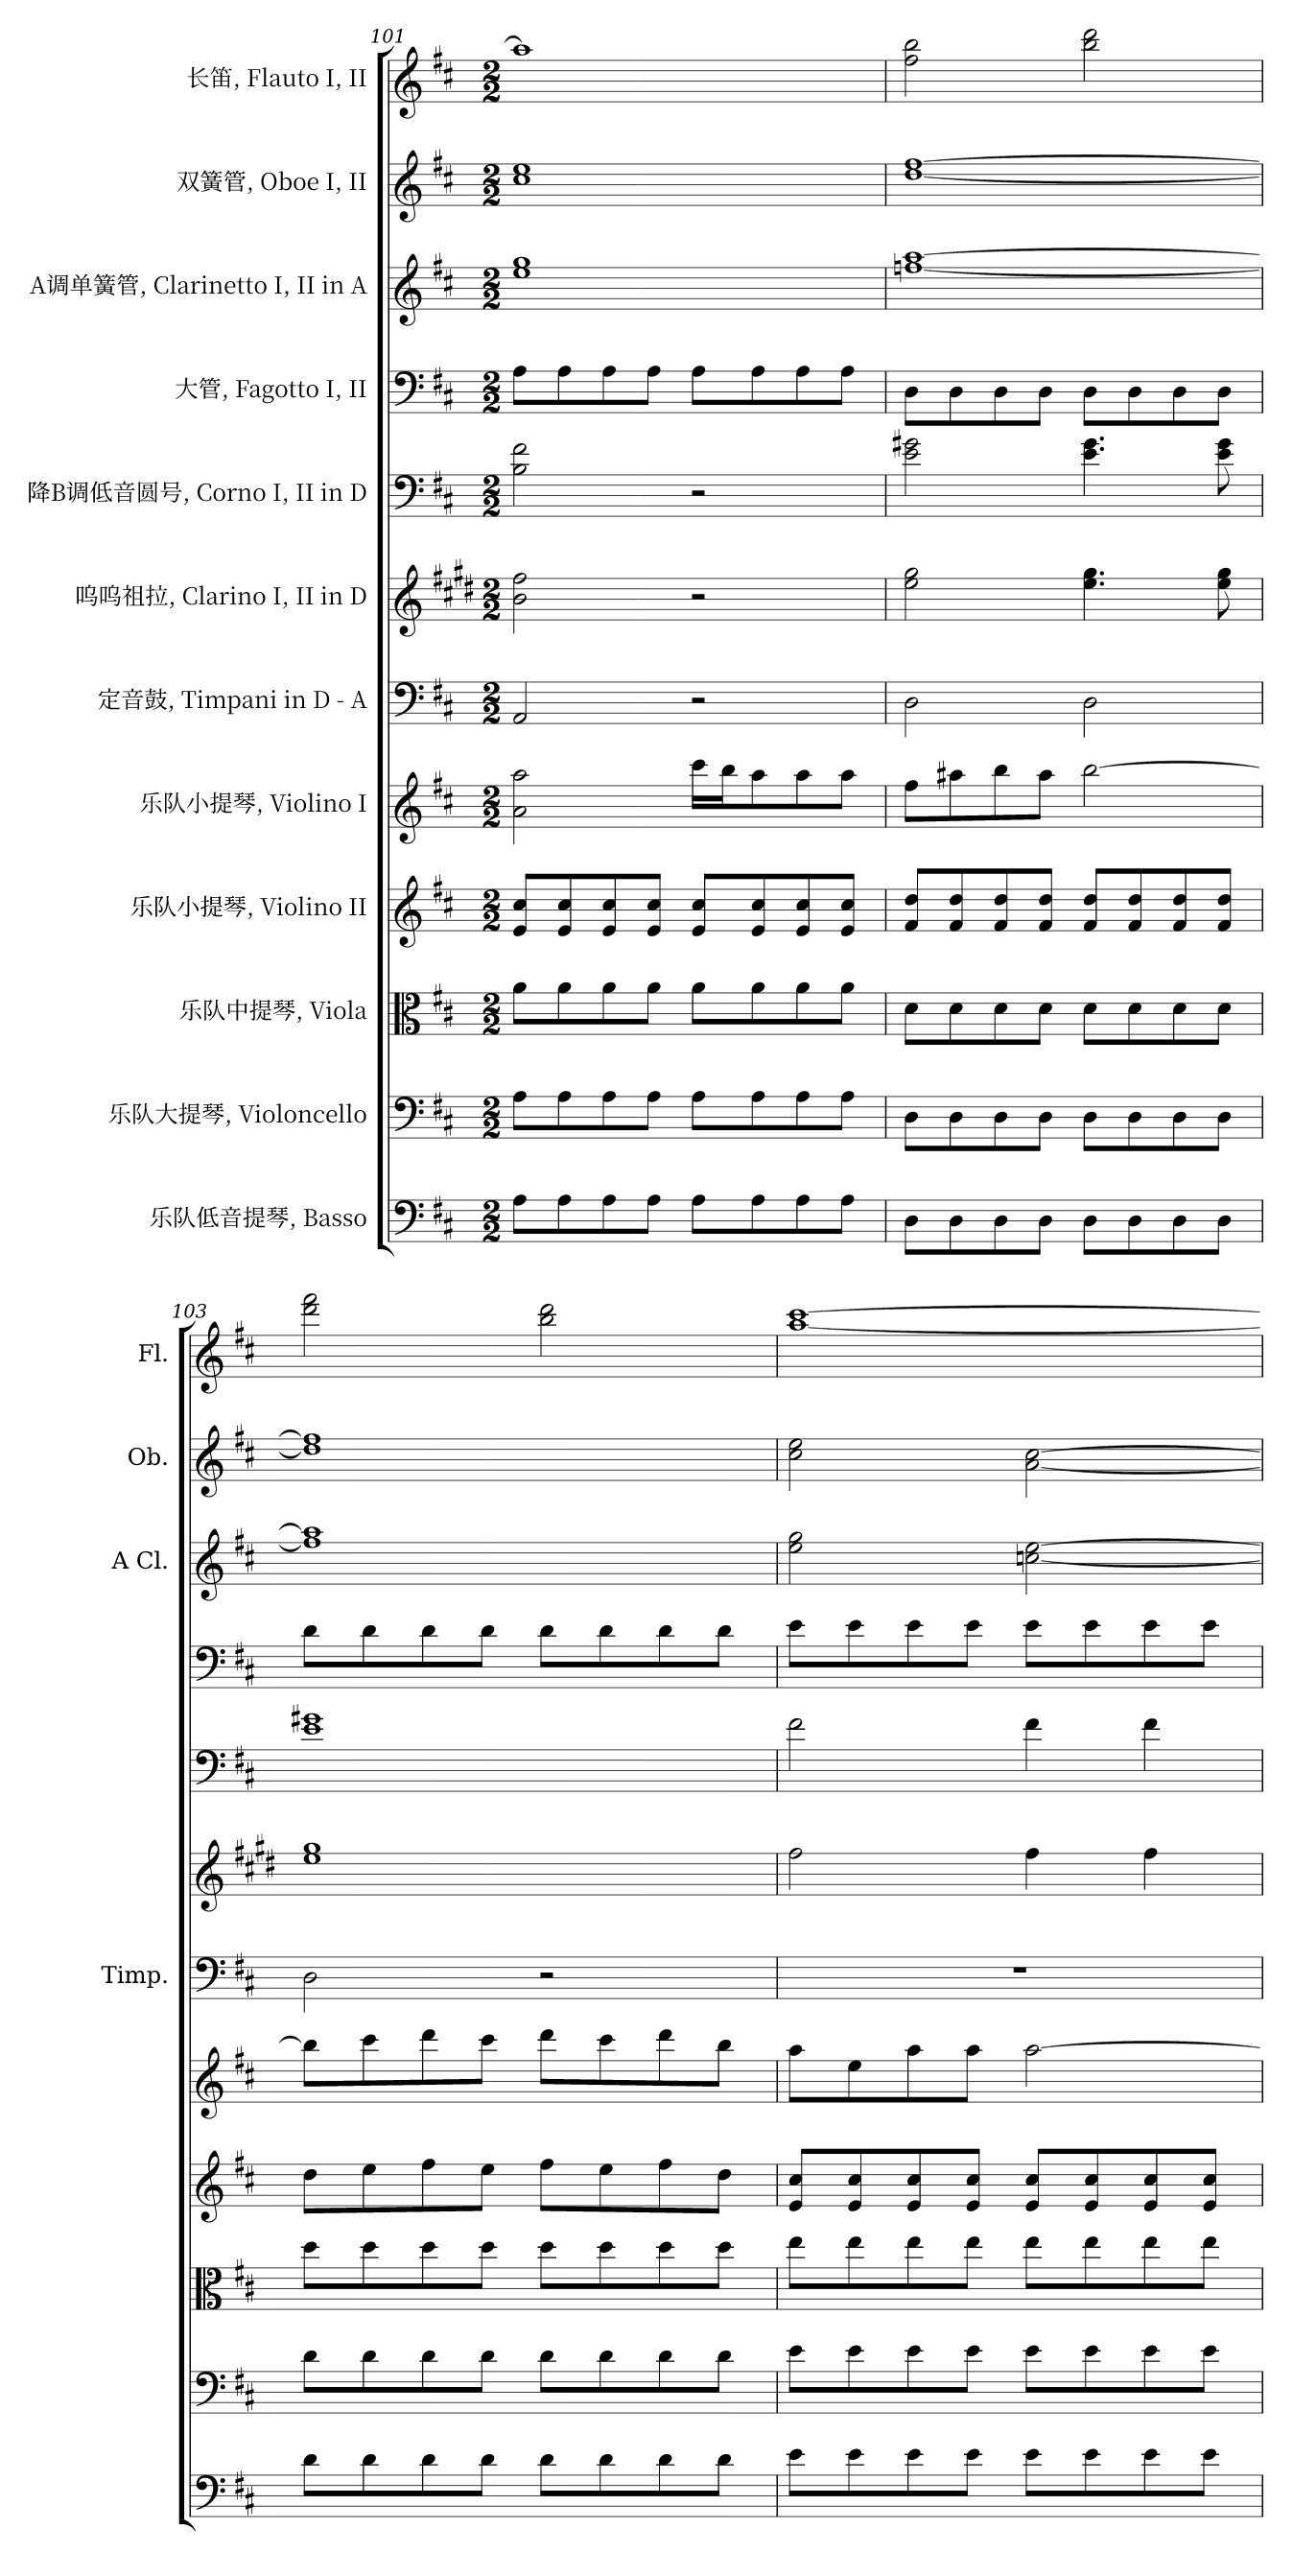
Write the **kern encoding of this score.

**kern	**kern	**kern	**kern	**kern	**kern	**kern	**kern	**kern	**kern	**kern	**kern
*part12	*part11	*part10	*part9	*part8	*part7	*part6	*part5	*part4	*part3	*part2	*part1
*staff12	*staff11	*staff10	*staff9	*staff8	*staff7	*staff6	*staff5	*staff4	*staff3	*staff2	*staff1
*I"乐队低音提琴, Basso	*I"乐队大提琴, Violoncello	*I"乐队中提琴, Viola	*I"乐队小提琴, Violino II	*I"乐队小提琴, Violino I	*I"定音鼓, Timpani in D - A	*I"呜呜祖拉, Clarino I, II in D	*I"降B调低音圆号, Corno I, II in D	*I"大管, Fagotto I, II	*I"A调单簧管, Clarinetto I, II in A	*I"双簧管, Oboe I, II	*I"长笛, Flauto I, II
*	*	*	*	*	*I'Timp.	*	*	*	*I'A Cl.	*I'Ob.	*I'Fl.
*clefF4	*clefF4	*clefC3	*clefG2	*clefG2	*clefF4	*clefG2	*clefF4	*clefF4	*clefG2	*clefG2	*clefG2
*ITrd7c12	*	*	*	*	*	*ITrd1c2	*ITrd4c7	*	*ITrd1c2	*	*
*k[f#c#]	*k[f#c#]	*k[f#c#]	*k[f#c#]	*k[f#c#]	*k[f#c#]	*k[f#c#]	*k[f#]	*k[f#c#]	*k[]	*k[f#c#]	*k[f#c#]
*M2/2	*M2/2	*M2/2	*M2/2	*M2/2	*M2/2	*M2/2	*M2/2	*M2/2	*M2/2	*M2/2	*M2/2
=101	=101	=101	=101	=101	=101	=101	=101	=101	=101	=101	=101
8AA\L	8A\L	8a\L	8e/ 8cc#/L	2a\ 2aa\	2AA/	2a\ 2ee\	2E\ 2B\	8A\L	1dd 1ff	1cc# 1ee	1aa]
8AA\	8A\	8a\	8e/ 8cc#/	.	.	.	.	8A\	.	.	.
8AA\	8A\	8a\	8e/ 8cc#/	.	.	.	.	8A\	.	.	.
8AA\J	8A\J	8a\J	8e/ 8cc#/J	.	.	.	.	8A\J	.	.	.
8AA\L	8A\L	8a\L	8e/ 8cc#/L	16ccc#\LL	2r	2r	2r	8A\L	.	.	.
.	.	.	.	16bb\J	.	.	.	.	.	.	.
8AA\	8A\	8a\	8e/ 8cc#/	8aa\	.	.	.	8A\	.	.	.
8AA\	8A\	8a\	8e/ 8cc#/	8aa\	.	.	.	8A\	.	.	.
8AA\J	8A\J	8a\J	8e/ 8cc#/J	8aa\J	.	.	.	8A\J	.	.	.
=102	=102	=102	=102	=102	=102	=102	=102	=102	=102	=102	=102
8DD\L	8D\L	8d\L	8f#/ 8dd/L	8ff#\L	2D\	2dd\ 2ff#\	2A\ 2c#X\	8D\L	[1ee-X [1gg	[1dd [1ff#	2ff#\ 2bb\
8DD\	8D\	8d\	8f#/ 8dd/	8aa#X\	.	.	.	8D\	.	.	.
8DD\	8D\	8d\	8f#/ 8dd/	8bb\	.	.	.	8D\	.	.	.
8DD\J	8D\J	8d\J	8f#/ 8dd/J	8aa#\J	.	.	.	8D\J	.	.	.
8DD\L	8D\L	8d\L	8f#/ 8dd/L	[2bb\	2D\	4.dd\ 4.ff#\	4.A\ 4.c#\	8D\L	.	.	2bb\ 2ddd\
8DD\	8D\	8d\	8f#/ 8dd/	.	.	.	.	8D\	.	.	.
8DD\	8D\	8d\	8f#/ 8dd/	.	.	.	.	8D\	.	.	.
8DD\J	8D\J	8d\J	8f#/ 8dd/J	.	.	8dd\ 8ff#\	8A\ 8c#\	8D\J	.	.	.
!!LO:PB:g=z
=103	=103	=103	=103	=103	=103	=103	=103	=103	=103	=103	=103
8D\L	8d\L	8dd\L	8dd\L	8bb\L]	2D\	1dd 1ff#	1A 1c#X	8d\L	1ee-] 1gg]	1dd] 1ff#]	2ddd\ 2fff#\
8D\	8d\	8dd\	8ee\	8ccc#\	.	.	.	8d\	.	.	.
8D\	8d\	8dd\	8ff#\	8ddd\	.	.	.	8d\	.	.	.
8D\J	8d\J	8dd\J	8ee\J	8ccc#\J	.	.	.	8d\J	.	.	.
8D\L	8d\L	8dd\L	8ff#\L	8ddd\L	2r	.	.	8d\L	.	.	2bb\ 2ddd\
8D\	8d\	8dd\	8ee\	8ccc#\	.	.	.	8d\	.	.	.
8D\	8d\	8dd\	8ff#\	8ddd\	.	.	.	8d\	.	.	.
8D\J	8d\J	8dd\J	8dd\J	8bb\J	.	.	.	8d\J	.	.	.
=104	=104	=104	=104	=104	=104	=104	=104	=104	=104	=104	=104
8E\L	8e\L	8ee\L	8e/ 8cc#/L	8aa\L	1r	2ee\	2B\	8e\L	2dd\ 2ff\	2cc#\ 2ee\	[1aa [1ccc#
8E\	8e\	8ee\	8e/ 8cc#/	8ee\	.	.	.	8e\	.	.	.
8E\	8e\	8ee\	8e/ 8cc#/	8aa\	.	.	.	8e\	.	.	.
8E\J	8e\J	8ee\J	8e/ 8cc#/J	8aa\J	.	.	.	8e\J	.	.	.
8E\L	8e\L	8ee\L	8e/ 8cc#/L	[2aa\	.	4ee\	4B\	8e\L	[2b-X\ [2dd\	[2a\ [2cc#\	.
8E\	8e\	8ee\	8e/ 8cc#/	.	.	.	.	8e\	.	.	.
8E\	8e\	8ee\	8e/ 8cc#/	.	.	4ee\	4B\	8e\	.	.	.
8E\J	8e\J	8ee\J	8e/ 8cc#/J	.	.	.	.	8e\J	.	.	.
=	=	=	=	=	=	=	=	=	=	=	=
*-	*-	*-	*-	*-	*-	*-	*-	*-	*-	*-	*-
